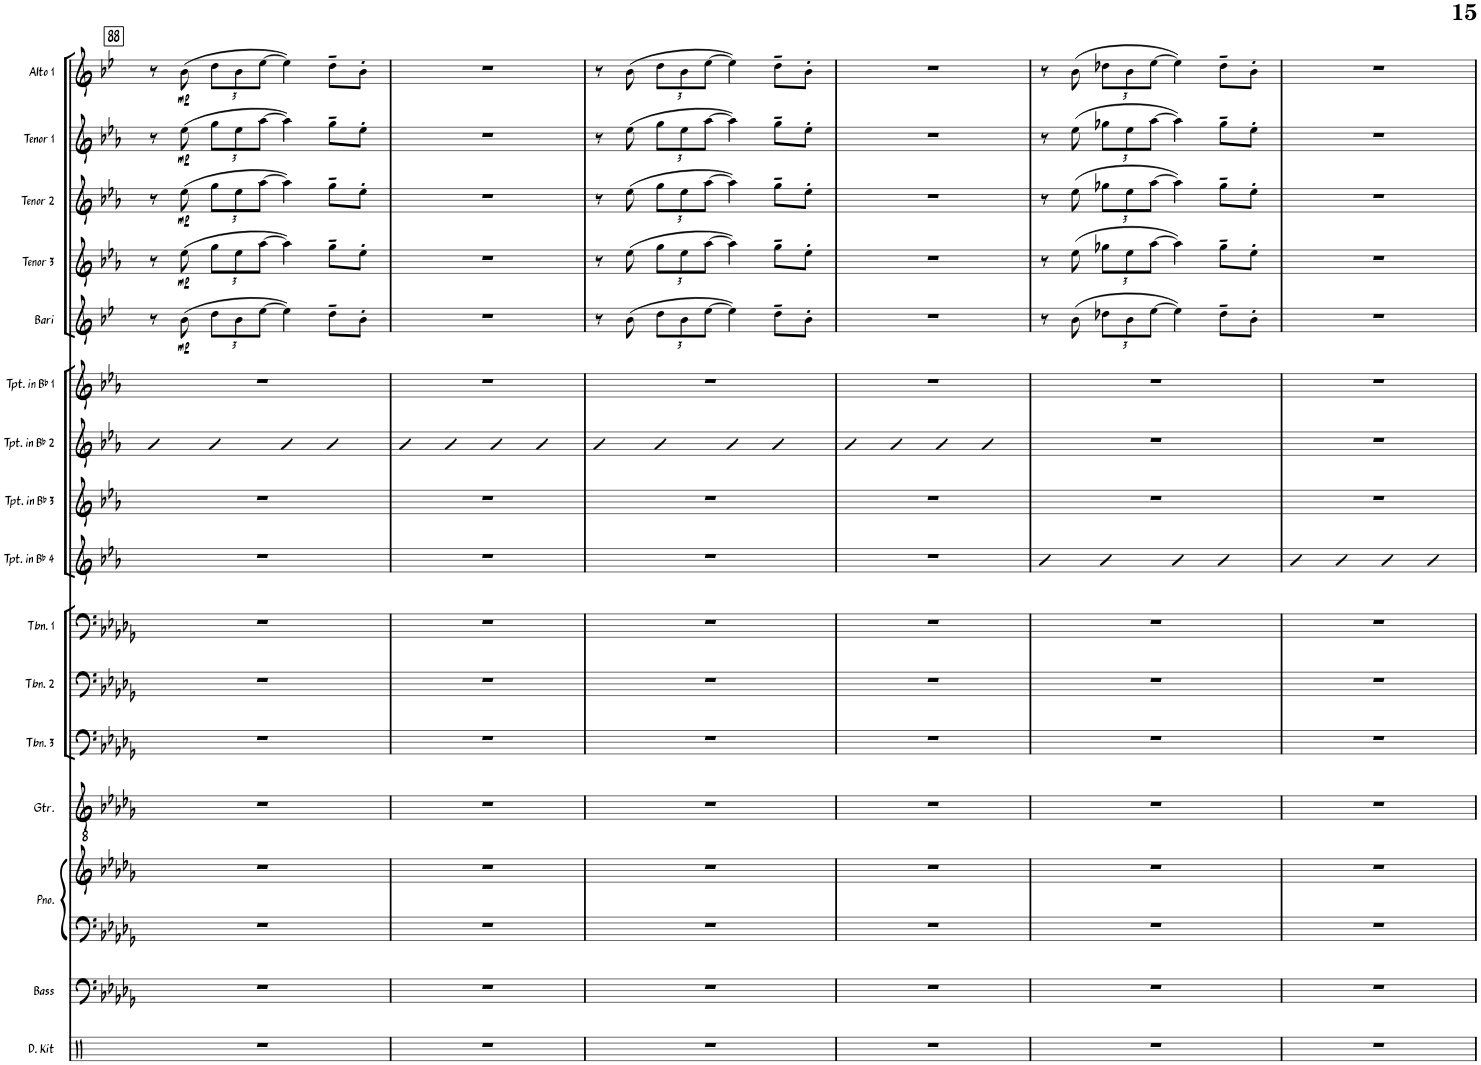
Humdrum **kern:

**kern	**kern	**kern	**kern	**kern	**kern	**kern	**kern	**kern	**kern	**kern	**kern	**kern	**dynam	**kern	**dynam	**kern	**dynam	**kern	**dynam	**kern	**dynam
*part16	*part15	*part14	*part14	*part13	*part12	*part11	*part10	*part9	*part8	*part7	*part6	*part5	*part5	*part4	*part4	*part3	*part3	*part2	*part2	*part1	*part1
*staff17	*staff16	*staff15	*staff14	*staff13	*staff12	*staff11	*staff10	*staff9	*staff8	*staff7	*staff6	*staff5	*staff5	*staff4	*staff4	*staff3	*staff3	*staff2	*staff2	*staff1	*staff1
*I"Drum Kit	*I"Acoustic Bass	*I"Piano	*	*I"Guitar	*I"Trombone 3	*I"Trombone 2	*I"Trombone 1	*I"Trumpet in Bb 4	*I"Trumpet in Bb 3	*I"Trumpet in Bb 2	*I"Trumpet in Bb 1	*I"Bari Sax	*	*I"Tenor Sax 3	*	*I"Tenor Sax 2	*	*I"Tenor Sax 1	*	*I"Alto Sax 1	*
*I'D. Kit	*I'Bass	*I'Pno.	*	*I'Gtr.	*I'Tbn. 3	*I'Tbn. 2	*I'Tbn. 1	*I'Tpt. in Bb 4	*I'Tpt. in Bb 3	*I'Tpt. in Bb 2	*I'Tpt. in Bb 1	*I'Bari	*	*I'Tenor 3	*	*I'Tenor 2	*	*I'Tenor 1	*	*I'Alto 1	*
!!LO:PB:g=z
*clefX	*clefF4	*clefF4	*clefG2	*clefGv2	*clefF4	*clefF4	*clefF4	*clefG2	*clefG2	*clefG2	*clefG2	*clefG2	*	*clefG2	*	*clefG2	*	*clefG2	*	*clefG2	*
*	*Trd7c12	*	*	*	*	*	*	*Trd1c2	*Trd1c2	*Trd1c2	*Trd1c2	*Trd12c21	*	*Trd8c14	*	*Trd8c14	*	*Trd8c14	*	*Trd5c9	*
*k[]	*k[b-e-a-d-g-]	*k[b-e-a-d-g-]	*k[b-e-a-d-g-]	*k[b-e-a-d-g-]	*k[b-e-a-d-g-]	*k[b-e-a-d-g-]	*k[b-e-a-d-g-]	*k[b-e-a-]	*k[b-e-a-]	*k[b-e-a-]	*k[b-e-a-]	*k[b-e-]	*	*k[b-e-a-]	*	*k[b-e-a-]	*	*k[b-e-a-]	*	*k[b-e-]	*
*M4/4	*M4/4	*M4/4	*M4/4	*M4/4	*M4/4	*M4/4	*M4/4	*M4/4	*M4/4	*M4/4	*M4/4	*M4/4	*	*M4/4	*	*M4/4	*	*M4/4	*	*M4/4	*
!!LO:REH:place=s1:a:B:rj:fs=14:t=88
=88	=88	=88	=88	=88	=88	=88	=88	=88	=88	=88	=88	=88	=88	=88	=88	=88	=88	=88	=88	=88	=88
1r	1r	1r	1r	1r	1r	1r	1r	1r	1r	4b-	1r	8r	.	8r	.	8r	.	8r	.	8r	.
!	!	!	!	!	!	!	!	!	!	!	!	!	!LO:DY:b	!	!LO:DY:b	!	!LO:DY:b	!	!LO:DY:b	!	!LO:DY:b
.	.	.	.	.	.	.	.	.	.	.	.	(8b-\	mp	(8ee-\	mp	(8ee-\	mp	(8ee-\	mp	(8b-\	mp
*	*	*	*	*	*	*	*	*	*	*	*	*Xbrackettup	*	*Xbrackettup	*	*Xbrackettup	*	*Xbrackettup	*	*Xbrackettup	*
.	.	.	.	.	.	.	.	.	.	4b-	.	12dd\L	.	12gg\L	.	12gg\L	.	12gg\L	.	12dd\L	.
.	.	.	.	.	.	.	.	.	.	.	.	12b-\	.	12ee-\	.	12ee-\	.	12ee-\	.	12b-\	.
.	.	.	.	.	.	.	.	.	.	.	.	[12ee-\J	.	[12aa-\J	.	[12aa-\J	.	[12aa-\J	.	[12ee-\J	.
.	.	.	.	.	.	.	.	.	.	4b-	.	4ee-\])	.	4aa-\])	.	4aa-\])	.	4aa-\])	.	4ee-\])	.
.	.	.	.	.	.	.	.	.	.	4b-	.	8dd~\L	.	8gg~\L	.	8gg~\L	.	8gg~\L	.	8dd~\L	.
.	.	.	.	.	.	.	.	.	.	.	.	8b-'\J	.	8ee-'\J	.	8ee-'\J	.	8ee-'\J	.	8b-'\J	.
=89	=89	=89	=89	=89	=89	=89	=89	=89	=89	=89	=89	=89	=89	=89	=89	=89	=89	=89	=89	=89	=89
1r	1r	1r	1r	1r	1r	1r	1r	1r	1r	4b-	1r	1r	.	1r	.	1r	.	1r	.	1r	.
.	.	.	.	.	.	.	.	.	.	4b-	.	.	.	.	.	.	.	.	.	.	.
.	.	.	.	.	.	.	.	.	.	4b-	.	.	.	.	.	.	.	.	.	.	.
.	.	.	.	.	.	.	.	.	.	4b-	.	.	.	.	.	.	.	.	.	.	.
=90	=90	=90	=90	=90	=90	=90	=90	=90	=90	=90	=90	=90	=90	=90	=90	=90	=90	=90	=90	=90	=90
1r	1r	1r	1r	1r	1r	1r	1r	1r	1r	4b-	1r	8r	.	8r	.	8r	.	8r	.	8r	.
.	.	.	.	.	.	.	.	.	.	.	.	(8b-\	.	(8ee-\	.	(8ee-\	.	(8ee-\	.	(8b-\	.
.	.	.	.	.	.	.	.	.	.	4b-	.	12dd\L	.	12gg\L	.	12gg\L	.	12gg\L	.	12dd\L	.
.	.	.	.	.	.	.	.	.	.	.	.	12b-\	.	12ee-\	.	12ee-\	.	12ee-\	.	12b-\	.
.	.	.	.	.	.	.	.	.	.	.	.	[12ee-\J	.	[12aa-\J	.	[12aa-\J	.	[12aa-\J	.	[12ee-\J	.
.	.	.	.	.	.	.	.	.	.	4b-	.	4ee-\])	.	4aa-\])	.	4aa-\])	.	4aa-\])	.	4ee-\])	.
.	.	.	.	.	.	.	.	.	.	4b-	.	8dd~\L	.	8gg~\L	.	8gg~\L	.	8gg~\L	.	8dd~\L	.
.	.	.	.	.	.	.	.	.	.	.	.	8b-'\J	.	8ee-'\J	.	8ee-'\J	.	8ee-'\J	.	8b-'\J	.
=91	=91	=91	=91	=91	=91	=91	=91	=91	=91	=91	=91	=91	=91	=91	=91	=91	=91	=91	=91	=91	=91
1r	1r	1r	1r	1r	1r	1r	1r	1r	1r	4b-	1r	1r	.	1r	.	1r	.	1r	.	1r	.
.	.	.	.	.	.	.	.	.	.	4b-	.	.	.	.	.	.	.	.	.	.	.
.	.	.	.	.	.	.	.	.	.	4b-	.	.	.	.	.	.	.	.	.	.	.
.	.	.	.	.	.	.	.	.	.	4b-	.	.	.	.	.	.	.	.	.	.	.
=92	=92	=92	=92	=92	=92	=92	=92	=92	=92	=92	=92	=92	=92	=92	=92	=92	=92	=92	=92	=92	=92
1r	1r	1r	1r	1r	1r	1r	1r	4b-	1r	1r	1r	8r	.	8r	.	8r	.	8r	.	8r	.
.	.	.	.	.	.	.	.	.	.	.	.	(8b-\	.	(8ee-\	.	(8ee-\	.	(8ee-\	.	(8b-\	.
.	.	.	.	.	.	.	.	4b-	.	.	.	12dd-X\L	.	12gg-X\L	.	12gg-X\L	.	12gg-X\L	.	12dd-X\L	.
.	.	.	.	.	.	.	.	.	.	.	.	12b-\	.	12ee-\	.	12ee-\	.	12ee-\	.	12b-\	.
.	.	.	.	.	.	.	.	.	.	.	.	[12ee-\J	.	[12aa-\J	.	[12aa-\J	.	[12aa-\J	.	[12ee-\J	.
.	.	.	.	.	.	.	.	4b-	.	.	.	4ee-\])	.	4aa-\])	.	4aa-\])	.	4aa-\])	.	4ee-\])	.
.	.	.	.	.	.	.	.	4b-	.	.	.	8dd-~\L	.	8gg-~\L	.	8gg-~\L	.	8gg-~\L	.	8dd-~\L	.
.	.	.	.	.	.	.	.	.	.	.	.	8b-'\J	.	8ee-'\J	.	8ee-'\J	.	8ee-'\J	.	8b-'\J	.
=93	=93	=93	=93	=93	=93	=93	=93	=93	=93	=93	=93	=93	=93	=93	=93	=93	=93	=93	=93	=93	=93
1r	1r	1r	1r	1r	1r	1r	1r	4b-	1r	1r	1r	1r	.	1r	.	1r	.	1r	.	1r	.
.	.	.	.	.	.	.	.	4b-	.	.	.	.	.	.	.	.	.	.	.	.	.
.	.	.	.	.	.	.	.	4b-	.	.	.	.	.	.	.	.	.	.	.	.	.
.	.	.	.	.	.	.	.	4b-	.	.	.	.	.	.	.	.	.	.	.	.	.
=	=	=	=	=	=	=	=	=	=	=	=	=	=	=	=	=	=	=	=	=	=
*-	*-	*-	*-	*-	*-	*-	*-	*-	*-	*-	*-	*-	*-	*-	*-	*-	*-	*-	*-	*-	*-
